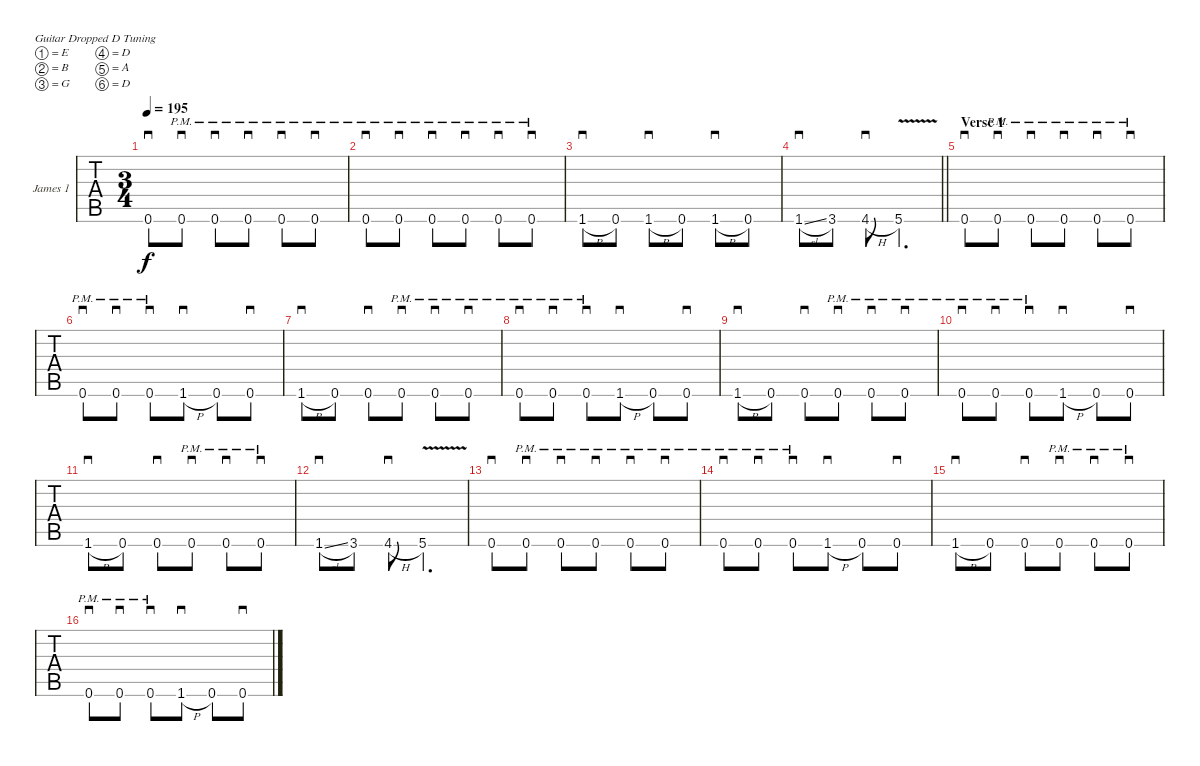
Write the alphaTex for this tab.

\bracketExtendMode groupsimilarinstruments
\firstSystemTrackNameOrientation horizontal
\otherSystemsTrackNameOrientation horizontal
\track ("Guitar 1" "James 1") {instrument distortionguitar}
\staff {tabs}
\tuning (E4 B3 G3 D3 A2 D2)
\ts (3 4)
\tempo 195
\clef g2
\ks c
0.6.8{sd dy f} 0.6{pm}.8{sd} 0.6{pm}.8{sd} 0.6{pm}.8{sd} 0.6{pm}.8{sd} 0.6{pm}.8{sd} |
0.6{pm}.8{sd} 0.6{pm}.8{sd} 0.6{pm}.8{sd} 0.6{pm}.8{sd} 0.6{pm}.8{sd} 0.6{pm}.8{sd} |
1.6{h}.8{sd} 0.6.8 1.6{h}.8{sd} 0.6.8 1.6{h}.8{sd} 0.6.8 |
\barLineRight lightlight
1.6{sl}.8{sd} 3.6.8 4.6{h}.8{sd} 5.6{v}.4{d} |
\section ("" "Verse 1")
0.6.8{sd} 0.6{pm}.8{sd} 0.6{pm}.8{sd} 0.6{pm}.8{sd} 0.6{pm}.8{sd} 0.6{pm}.8{sd} |
0.6{pm}.8{sd} 0.6{pm}.8{sd} 0.6{pm}.8{sd} 1.6{h}.8{sd} 0.6.8 0.6.8{sd} |
1.6{h}.8{sd} 0.6.8 0.6.8{sd} 0.6{pm}.8{sd} 0.6{pm}.8{sd} 0.6{pm}.8{sd} |
0.6{pm}.8{sd} 0.6{pm}.8{sd} 0.6{pm}.8{sd} 1.6{h}.8{sd} 0.6.8 0.6.8{sd} |
1.6{h}.8{sd} 0.6.8 0.6.8{sd} 0.6{pm}.8{sd} 0.6{pm}.8{sd} 0.6{pm}.8{sd} |
0.6{pm}.8{sd} 0.6{pm}.8{sd} 0.6{pm}.8{sd} 1.6{h}.8{sd} 0.6.8 0.6.8{sd} |
1.6{h}.8{sd} 0.6.8 0.6.8{sd} 0.6{pm}.8{sd} 0.6{pm}.8{sd} 0.6{pm}.8{sd} |
1.6{sl}.8{sd} 3.6.8 4.6{h}.8{sd} 5.6{v}.4{d} |
0.6.8{sd} 0.6{pm}.8{sd} 0.6{pm}.8{sd} 0.6{pm}.8{sd} 0.6{pm}.8{sd} 0.6{pm}.8{sd} |
0.6{pm}.8{sd} 0.6{pm}.8{sd} 0.6{pm}.8{sd} 1.6{h}.8{sd} 0.6.8 0.6.8{sd} |
1.6{h}.8{sd} 0.6.8 0.6.8{sd} 0.6{pm}.8{sd} 0.6{pm}.8{sd} 0.6{pm}.8{sd} |
0.6{pm}.8{sd} 0.6{pm}.8{sd} 0.6{pm}.8{sd} 1.6{h}.8{sd} 0.6.8 0.6.8{sd}
